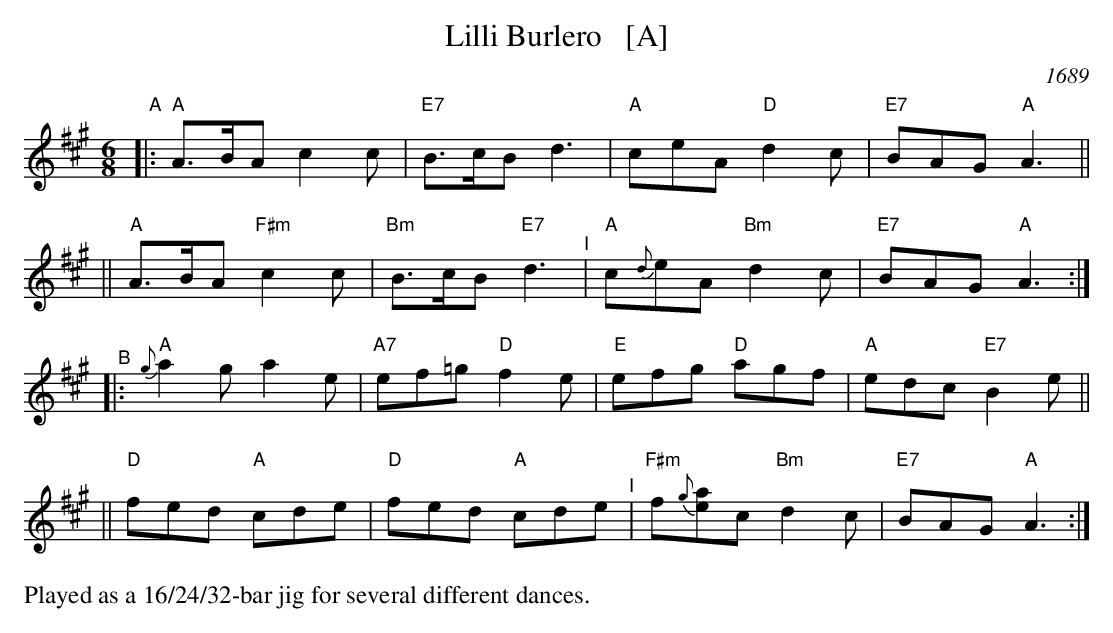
X:1
T: Lilli Burlero   [A]
O: 1689
M: 6/8
K: A
"^A"\
|: "A"A>BA c2c | "E7"B>cB d3 | "A"ceA "D"d2c | "E7"BAG"A"A3 ||
|| "A"A>BA "F#m"c2c | "Bm"B>cB "E7"d3 "^I"| "A"c{d}eA "Bm"d2c | "E7"BAG"A"A3 :|
"^B"\
|: "A"{g}a2g a2e | "A7"ef=g "D"f2e | "E"efg "D"agf | "A"edc "E7"B2e ||
|| "D"fed "A"cde | "D"fed "A"cde "^I"| "F#m"f{g}[ae]c "Bm"d2c | "E7"BAG "A"A3 :|
